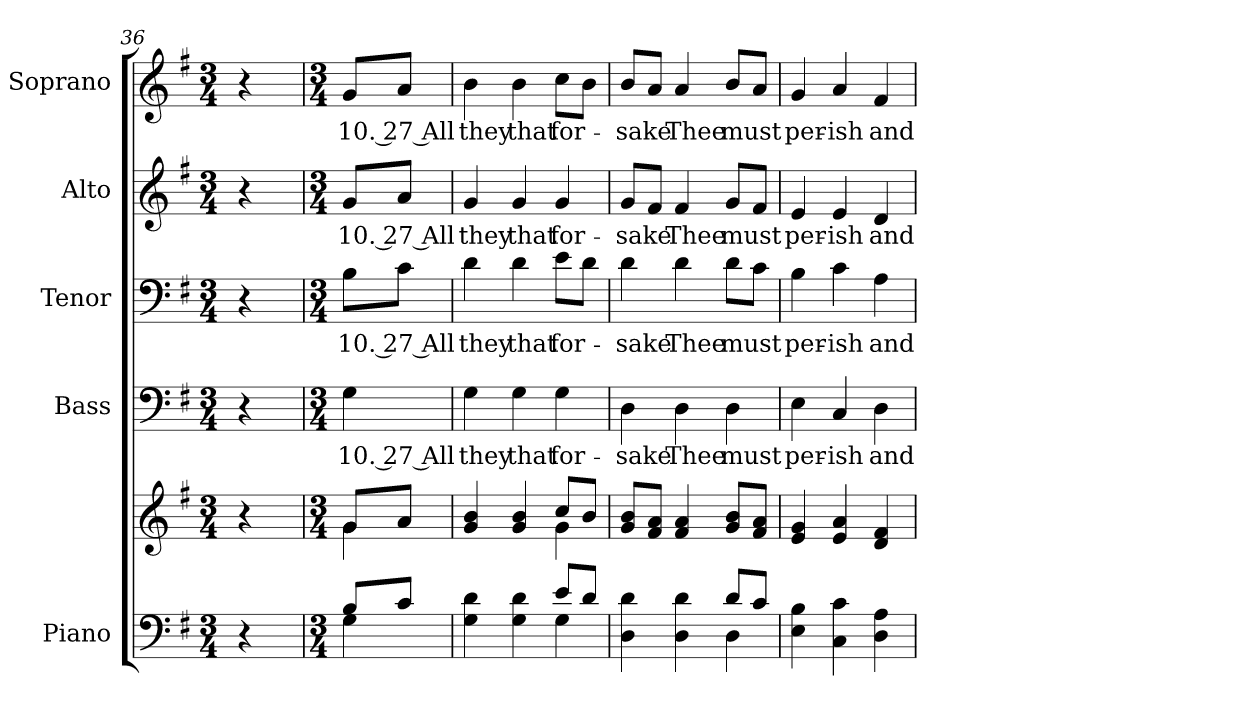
**kern	**kern	**kern	**text	**kern	**text	**kern	**text	**kern	**text
*part5	*part5	*part4	*part4	*part3	*part3	*part2	*part2	*part1	*part1
*staff6	*staff5	*staff4	*staff4	*staff3	*staff3	*staff2	*staff2	*staff1	*staff1
*I"Piano	*	*I"Bass	*	*I"Tenor	*	*I"Alto	*	*I"Soprano	*
*I'Pno.	*	*I'B.	*	*I'T.	*	*I'A.	*	*I'S.	*
*clefF4	*clefG2	*clefF4	*	*clefF4	*	*clefG2	*	*clefG2	*
*k[f#]	*k[f#]	*k[f#]	*	*k[f#]	*	*k[f#]	*	*k[f#]	*
*G:	*G:	*G:	*	*G:	*	*G:	*	*G:	*
*M3/4	*M3/4	*M3/4	*	*M3/4	*	*M3/4	*	*M3/4	*
=36	=36	=36	=36	=36	=36	=36	=36	=36	=36
4r	4r	4r	.	4r	.	4r	.	4r	.
=37	=37	=37	=37	=37	=37	=37	=37	=37	=37
*M3/4	*M3/4	*M3/4	*	*M3/4	*	*M3/4	*	*M3/4	*
*^	*^	*	*	*	*	*	*	*	*
!	!	!	!	!	!LO:LY:b:color=#000000	!	!	!	!	!	!
!	!	!	!	!	!	!	!LO:LY:b:color=#000000	!	!	!	!
!	!	!	!	!	!	!	!	!	!LO:LY:b:color=#000000	!	!
!	!	!	!	!	!	!	!	!	!	!	!LO:LY:b:color=#000000
8Bi/L	4Gi\	8gi/L	4gi\	4Gi\	10. 27 All	8Bi\L	10. 27 All	8gi/L	10. 27 All	8gi/L	10. 27 All
8ci/J	.	8ai/J	.	.	.	8ci\J	.	8ai/J	.	8ai/J	.
=38	=38	=38	=38	=38	=38	=38	=38	=38	=38	=38	=38
!	!	!	!	!	!LO:LY:b:color=#000000	!	!	!	!	!	!
!	!	!	!	!	!	!	!LO:LY:b:color=#000000	!	!	!	!
!	!	!	!	!	!	!	!	!	!LO:LY:b:color=#000000	!	!
!	!	!	!	!	!	!	!	!	!	!	!LO:LY:b:color=#000000
4Gi\ 4di	2ryy	4gi/ 4bi	2ryy	4Gi\	they	4di\	they	4gi/	they	4bi\	they
!	!	!	!	!	!LO:LY:b:color=#000000	!	!	!	!	!	!
!	!	!	!	!	!	!	!LO:LY:b:color=#000000	!	!	!	!
!	!	!	!	!	!	!	!	!	!LO:LY:b:color=#000000	!	!
!	!	!	!	!	!	!	!	!	!	!	!LO:LY:b:color=#000000
4Gi\ 4di	.	4gi/ 4bi	.	4Gi\	that	4di\	that	4gi/	that	4bi\	that
!	!	!	!	!	!LO:LY:b:color=#000000	!	!	!	!	!	!
!	!	!	!	!	!	!	!LO:LY:b:color=#000000	!	!	!	!
!	!	!	!	!	!	!	!	!	!LO:LY:b:color=#000000	!	!
!	!	!	!	!	!	!	!	!	!	!	!LO:LY:b:color=#000000
8ei/L	4Gi\	8cci/L	4gi\	4Gi\	for-	8ei\L	for-	4gi/	for-	8cci\L	for-
8di/J	.	8bi/J	.	.	.	8di\J	.	.	.	8bi\J	.
*	*	*v	*v	*	*	*	*	*	*	*	*
=39	=39	=39	=39	=39	=39	=39	=39	=39	=39	=39
!	!	!	!	!LO:LY:b:color=#000000	!	!	!	!	!	!
!	!	!	!	!	!	!LO:LY:b:color=#000000	!	!	!	!
!	!	!	!	!	!	!	!	!LO:LY:b:color=#000000	!	!
!	!	!	!	!	!	!	!	!	!	!LO:LY:b:color=#000000
4Di\ 4di	2ryy	8gi/ 8biL	4Di\	-sake	4di\	-sake	8gi/L	-sake	8bi/L	-sake
.	.	8f#i/ 8aiJ	.	.	.	.	8f#i/J	.	8ai/J	.
!	!	!	!	!LO:LY:b:color=#000000	!	!	!	!	!	!
!	!	!	!	!	!	!LO:LY:b:color=#000000	!	!	!	!
!	!	!	!	!	!	!	!	!LO:LY:b:color=#000000	!	!
!	!	!	!	!	!	!	!	!	!	!LO:LY:b:color=#000000
4Di\ 4di	.	4f#i/ 4ai	4Di\	Thee	4di\	Thee	4f#i/	Thee	4ai/	Thee
!	!	!	!	!LO:LY:b:color=#000000	!	!	!	!	!	!
!	!	!	!	!	!	!LO:LY:b:color=#000000	!	!	!	!
!	!	!	!	!	!	!	!	!LO:LY:b:color=#000000	!	!
!	!	!	!	!	!	!	!	!	!	!LO:LY:b:color=#000000
8di/L	4Di\	8gi/ 8biL	4Di\	must	8di\L	must	8gi/L	must	8bi/L	must
8ci/J	.	8f#i/ 8aiJ	.	.	8ci\J	.	8f#i/J	.	8ai/J	.
*v	*v	*	*	*	*	*	*	*	*	*
!!LO:PB:g=z
=40	=40	=40	=40	=40	=40	=40	=40	=40	=40
!	!	!	!LO:LY:b:color=#000000	!	!	!	!	!	!
!	!	!	!	!	!LO:LY:b:color=#000000	!	!	!	!
!	!	!	!	!	!	!	!LO:LY:b:color=#000000	!	!
!	!	!	!	!	!	!	!	!	!LO:LY:b:color=#000000
4Ei\ 4Bi	4ei/ 4gi	4Ei\	per-	4Bi\	per-	4ei/	per-	4gi/	per-
!	!	!	!LO:LY:b:color=#000000	!	!	!	!	!	!
!	!	!	!	!	!LO:LY:b:color=#000000	!	!	!	!
!	!	!	!	!	!	!	!LO:LY:b:color=#000000	!	!
!	!	!	!	!	!	!	!	!	!LO:LY:b:color=#000000
4Ci\ 4ci	4ei/ 4ai	4Ci/	-ish	4ci\	-ish	4ei/	-ish	4ai/	-ish
!	!	!	!LO:LY:b:color=#000000	!	!	!	!	!	!
!	!	!	!	!	!LO:LY:b:color=#000000	!	!	!	!
!	!	!	!	!	!	!	!LO:LY:b:color=#000000	!	!
!	!	!	!	!	!	!	!	!	!LO:LY:b:color=#000000
4Di\ 4Ai	4di/ 4f#i	4Di\	and	4Ai\	and	4di/	and	4f#i/	and
=	=	=	=	=	=	=	=	=	=
*-	*-	*-	*-	*-	*-	*-	*-	*-	*-
